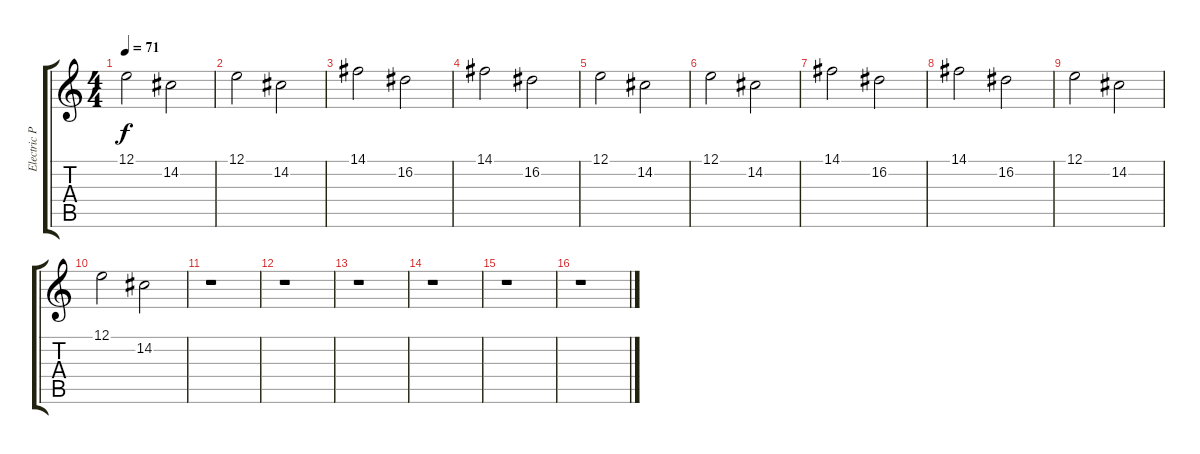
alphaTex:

\track ("Electric Piano I (with slight distortion" "Electric P") {instrument electricpiano1}
\staff {score tabs}
\tuning (E4 B3 G3 D3 A2 E2) {hide}
\ts (4 4)
\tempo 71
\clef g2
\ks c
12.1.2{dy f} 14.2.2 |
12.1.2 14.2.2 |
14.1.2 16.2.2 |
14.1.2 16.2.2 |
12.1.2 14.2.2 |
12.1.2 14.2.2 |
14.1.2 16.2.2 |
14.1.2 16.2.2 |
12.1.2 14.2.2 |
12.1.2 14.2.2 |
r.1 |
r.1 |
r.1 |
r.1 |
r.1 |
r.1
